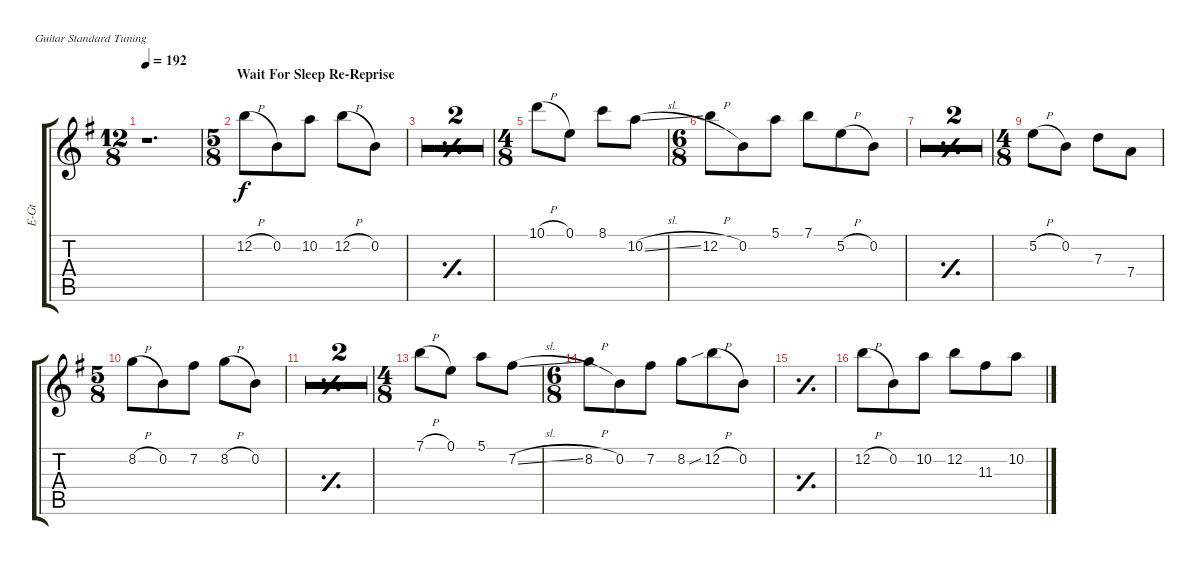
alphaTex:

\defaultSystemsLayout 4
\bracketExtendMode groupsimilarinstruments
\otherSystemsTrackNameOrientation horizontal
\track ("Rhythm Guitar II" "E-Gt") {multiBarRest instrument distortionguitar}
\staff {score tabs}
\tuning (E4 B3 G3 D3 A2 E2)
\ts (12 8)
\tempo 192
\clef g2
\ks g
r.1{d dy f beam Down} |
\ts (5 8)
\beaming (8 3 3 3 3)
\section ("" "Wait For Sleep Re-Reprise")
12.2{h acc forcenatural}.8{beam Down} 0.2{acc forcenatural}.8{beam Down} 10.2{acc forcenatural}.8{beam Down} 12.2{h acc forcenatural}.8{beam Down} 0.2{acc forcenatural}.8{beam Down} |
\simile simple
|
|
\ts (4 8)
\beaming (8 2 2)
\simile none
10.1{h acc forcenatural}.8{beam Down} 0.1{acc forcenatural}.8{beam Down} 8.1{acc forcenatural}.8{beam Down} 10.2{sl acc forcenatural}.8{beam Down} |
\ts (6 8)
\beaming (8 3 3 3 3)
12.2{h acc forcenatural}.8{beam Down} 0.2{acc forcenatural}.8{beam Down} 5.1{acc forcenatural}.8{beam Down} 7.1{acc forcenatural}.8{beam Down} 5.2{h acc forcenatural}.8{beam Down} 0.2{acc forcenatural}.8{beam Down} |
\simile simple
|
|
\ts (4 8)
\beaming (8 2 2)
\simile none
5.2{h acc forcenatural}.8{beam Down} 0.2{acc forcenatural}.8{beam Down} 7.3{acc forcenatural}.8{beam Down} 7.4{acc forcenatural}.8{beam Down} |
\ts (5 8)
\beaming (8 3 3 3 3)
8.2{h acc forcenatural}.8{beam Down} 0.2{acc forcenatural}.8{beam Down} 7.2{acc #}.8{beam Down} 8.2{h acc forcenatural}.8{beam Down} 0.2{acc forcenatural}.8{beam Down} |
\simile simple
|
|
\ts (4 8)
\beaming (8 2 2)
\simile none
7.1{h acc forcenatural}.8{beam Down} 0.1{acc forcenatural}.8{beam Down} 5.1{acc forcenatural}.8{beam Down} 7.2{sl acc #}.8{beam Down} |
\ts (6 8)
\beaming (8 3 3 3 3)
8.2{h acc forcenatural}.8{beam Down} 0.2{acc forcenatural}.8{beam Down} 7.2{acc #}.8{beam Down} 8.2{acc forcenatural}.8{beam Down} 12.2{sib h acc forcenatural}.8{beam Down} 0.2{acc forcenatural}.8{beam Down} |
\simile simple
|
\simile none
12.2{h acc forcenatural}.8{beam Down} 0.2{acc forcenatural}.8{beam Down} 10.2{acc forcenatural}.8{beam Down} 12.2{acc forcenatural}.8{beam Down} 11.3{acc #}.8{beam Down} 10.2{sl acc forcenatural}.8{beam Down}
